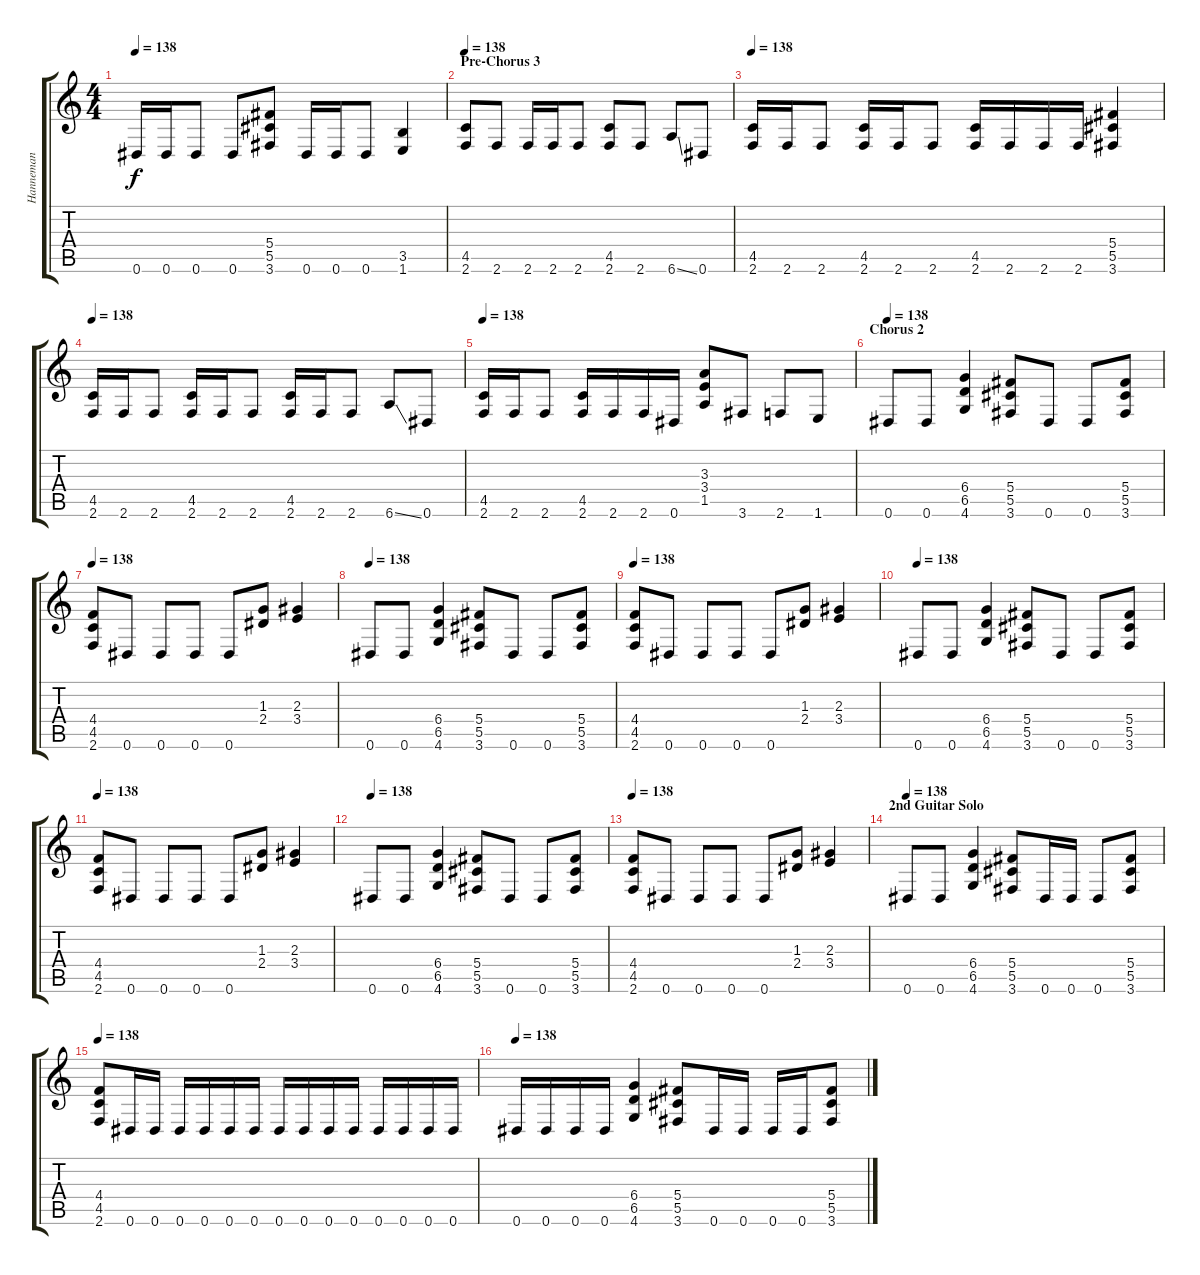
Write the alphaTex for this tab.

\track ("Hanneman" "Hanneman") {instrument distortionguitar}
\staff {score tabs}
\tuning (Eb4 Bb3 Gb3 Db3 Ab2 Eb2) {hide}
\ts (4 4)
\tempo 138
\clef g2
\ks c
0.6.16{dy f} 0.6.16 0.6.8 0.6.8 (5.4 5.5 3.6).8 0.6.16 0.6.16 0.6.8 (3.5 1.6).4 |
\section ("" "Pre-Chorus 3")
\tempo 138
(4.5 2.6).8 2.6.8 2.6.16 2.6.16 2.6.8 (4.5 2.6).8 2.6.8 6.6{ss}.8 0.6.8 |
\tempo 138
(4.5 2.6).16 2.6.16 2.6.8 (4.5 2.6).16 2.6.16 2.6.8 (4.5 2.6).16 2.6.16 2.6.16 2.6.16 (5.4 5.5 3.6).4 |
\tempo 138
(4.5 2.6).16 2.6.16 2.6.8 (4.5 2.6).16 2.6.16 2.6.8 (4.5 2.6).16 2.6.16 2.6.8 6.6{ss}.8 0.6.8 |
\tempo 138
(4.5 2.6).16 2.6.16 2.6.8 (4.5 2.6).16 2.6.16 2.6.16 0.6.16 (3.3 3.4 1.5).8 3.6.8 2.6.8 1.6.8 |
\section ("" "Chorus 2")
\tempo 138
0.6.8 0.6.8 (6.4 6.5 4.6).4 (5.4 5.5 3.6).8 0.6.8 0.6.8 (5.4 5.5 3.6).8 |
\tempo 138
(4.4 4.5 2.6).8 0.6.8 0.6.8 0.6.8 0.6.8 (1.3 2.4).8 (2.3 3.4).4 |
\tempo 138
0.6.8 0.6.8 (6.4 6.5 4.6).4 (5.4 5.5 3.6).8 0.6.8 0.6.8 (5.4 5.5 3.6).8 |
\tempo 138
(4.4 4.5 2.6).8 0.6.8 0.6.8 0.6.8 0.6.8 (1.3 2.4).8 (2.3 3.4).4 |
\tempo 138
0.6.8 0.6.8 (6.4 6.5 4.6).4 (5.4 5.5 3.6).8 0.6.8 0.6.8 (5.4 5.5 3.6).8 |
\tempo 138
(4.4 4.5 2.6).8 0.6.8 0.6.8 0.6.8 0.6.8 (1.3 2.4).8 (2.3 3.4).4 |
\tempo 138
0.6.8 0.6.8 (6.4 6.5 4.6).4 (5.4 5.5 3.6).8 0.6.8 0.6.8 (5.4 5.5 3.6).8 |
\tempo 138
(4.4 4.5 2.6).8 0.6.8 0.6.8 0.6.8 0.6.8 (1.3 2.4).8 (2.3 3.4).4 |
\section ("" "2nd Guitar Solo")
\tempo 138
0.6.8 0.6.8 (6.4 6.5 4.6).4 (5.4 5.5 3.6).8 0.6.16 0.6.16 0.6.8 (5.4 5.5 3.6).8 |
\tempo 138
(4.4 4.5 2.6).8 0.6.16 0.6.16 0.6.16 0.6.16 0.6.16 0.6.16 0.6.16 0.6.16 0.6.16 0.6.16 0.6.16 0.6.16 0.6.16 0.6.16 |
\tempo 138
0.6.16 0.6.16 0.6.16 0.6.16 (6.4 6.5 4.6).4 (5.4 5.5 3.6).8 0.6.16 0.6.16 0.6.16 0.6.16 (5.4 5.5 3.6).8
